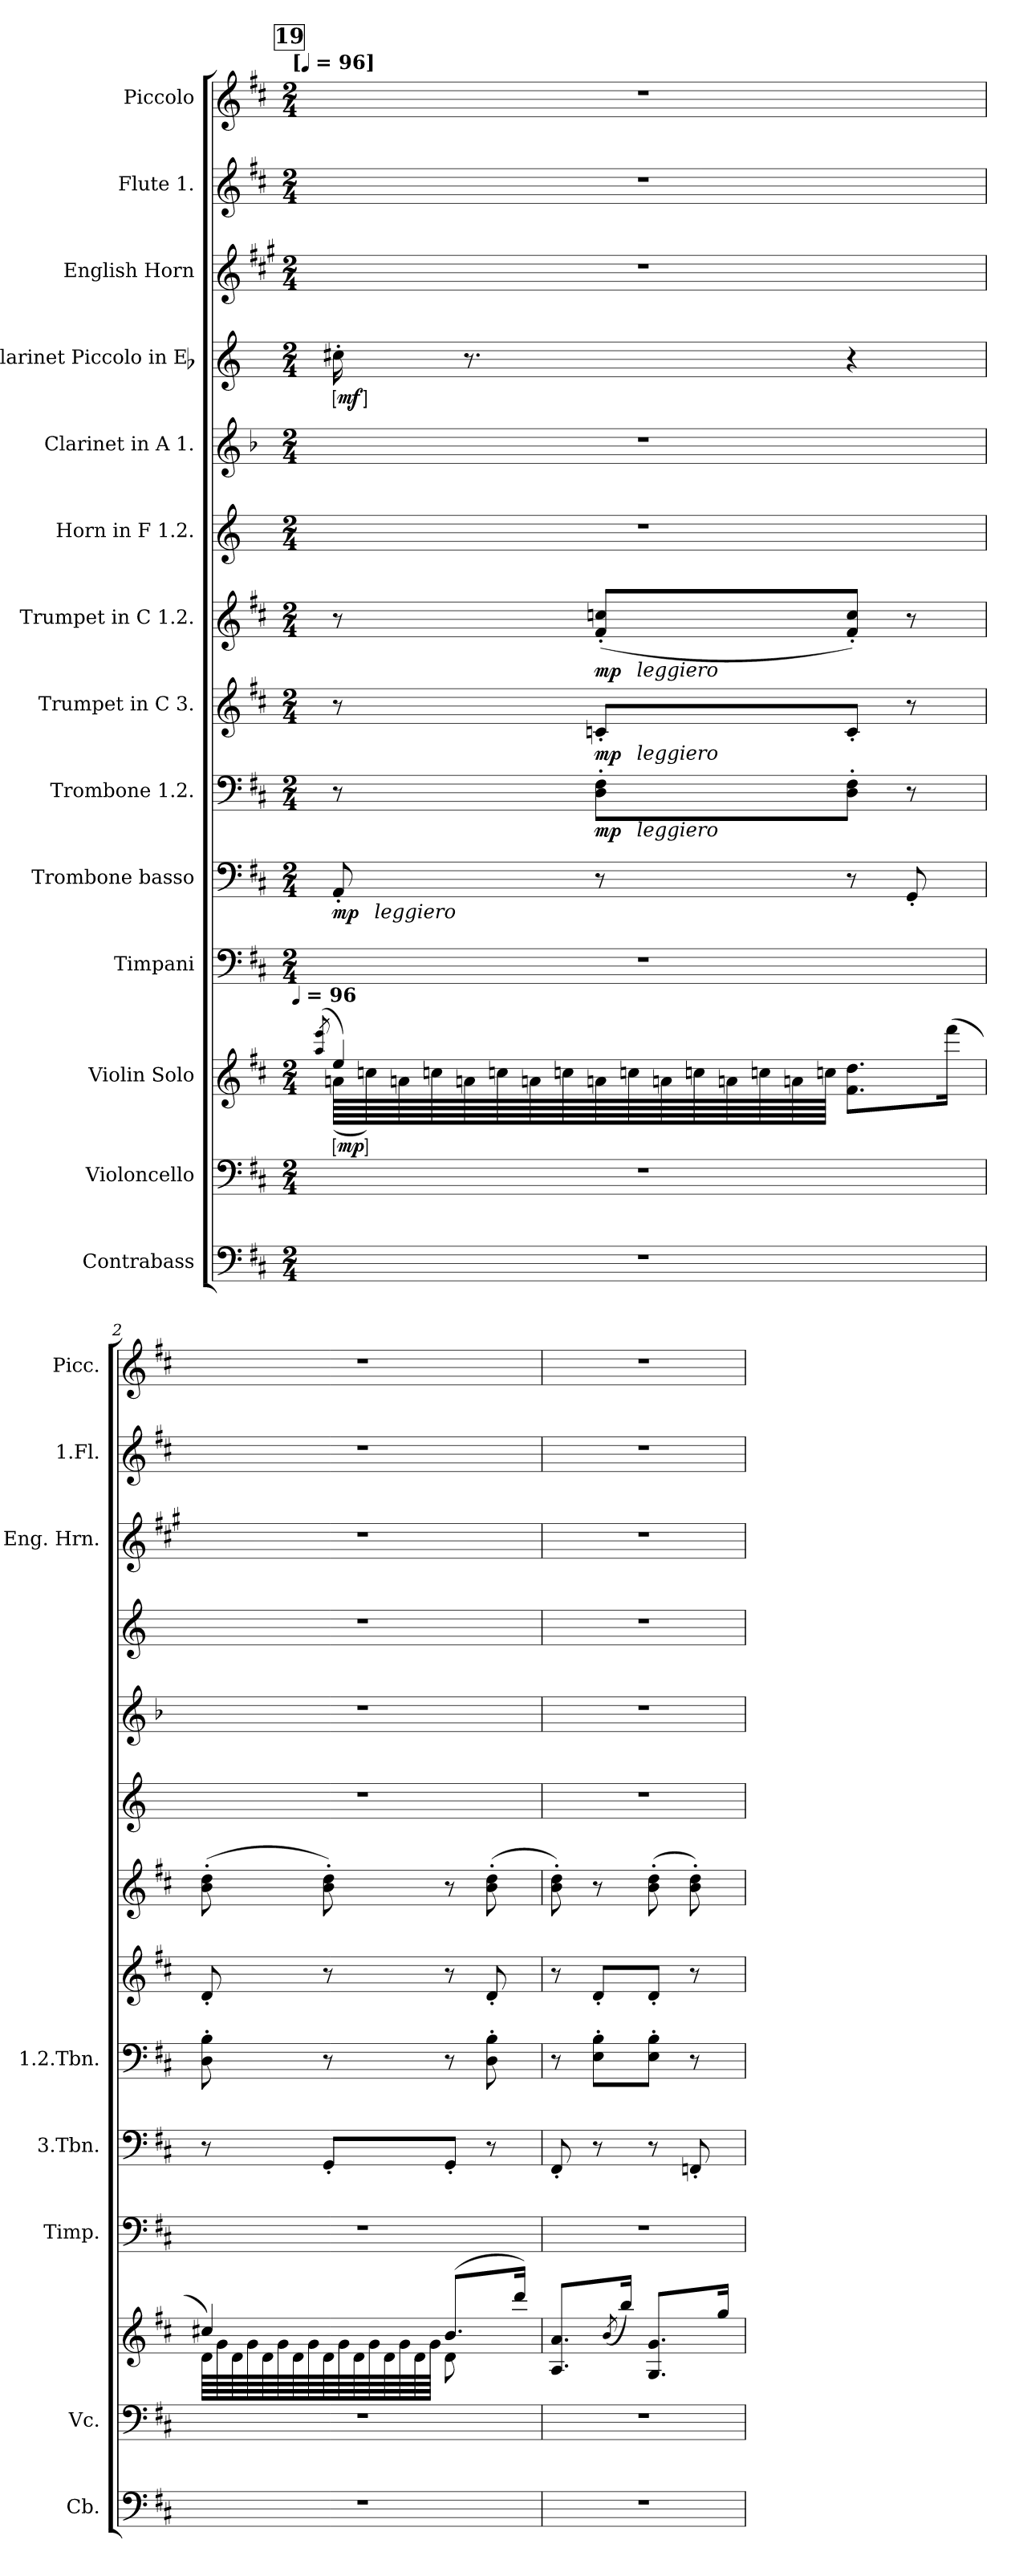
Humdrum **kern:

**kern	**kern	**kern	**dynam	**kern	**kern	**dynam	**kern	**dynam	**kern	**dynam	**kern	**dynam	**kern	**kern	**kern	**dynam	**kern	**kern	**kern
*part14	*part13	*part12	*part12	*part11	*part10	*part10	*part9	*part9	*part8	*part8	*part7	*part7	*part6	*part5	*part4	*part4	*part3	*part2	*part1
*staff14	*staff13	*staff12	*staff12	*staff11	*staff10	*staff10	*staff9	*staff9	*staff8	*staff8	*staff7	*staff7	*staff6	*staff5	*staff4	*staff4	*staff3	*staff2	*staff1
*I"Contrabass	*I"Violoncello	*I"Violin Solo	*	*I"Timpani	*I"Trombone basso	*	*I"Trombone 1.2.	*	*I"Trumpet in C 3.	*	*I"Trumpet in C 1.2.	*	*I"Horn in F 1.2.	*I"Clarinet in A 1.	*I"Clarinet Piccolo in Eb	*	*I"English Horn	*I"Flute 1.	*I"Piccolo
*I'Cb.	*I'Vc.	*	*	*I'Timp.	*I'3.Tbn.	*	*I'1.2.Tbn.	*	*	*	*	*	*	*	*	*	*I'Eng. Hrn.	*I'1.Fl.	*I'Picc.
*clefF4	*clefF4	*clefG2	*	*clefF4	*clefF4	*	*clefF4	*	*clefG2	*	*clefG2	*	*clefG2	*clefG2	*clefG2	*	*clefG2	*clefG2	*clefG2
*ITrd7c12	*	*	*	*	*	*	*	*	*	*	*	*	*ITrd4c7	*ITrd2c3	*ITrd-2c-3	*	*ITrd4c7	*	*
*k[f#c#]	*k[f#c#]	*k[f#c#]	*	*k[f#c#]	*k[f#c#]	*	*k[f#c#]	*	*k[f#c#]	*	*k[f#c#]	*	*k[b-]	*k[f#c#]	*k[b-e-a-]	*	*k[f#c#]	*k[f#c#]	*k[f#c#]
*D:	*D:	*D:	*	*D:	*D:	*	*D:	*	*D:	*	*D:	*	*F:	*D:	*	*	*D:	*D:	*D:
!!LO:TX:omd:t=[[quarter] = 96]
*M2/4	*M2/4	*M2/4	*	*M2/4	*M2/4	*	*M2/4	*	*M2/4	*	*M2/4	*	*M2/4	*M2/4	*M2/4	*	*M2/4	*M2/4	*M2/4
*MM96	*MM96	*MM96	*	*MM96	*MM96	*	*MM96	*	*MM96	*	*MM96	*	*MM96	*MM96	*MM96	*	*MM96	*MM96	*MM96
!!LO:REH:place=s1:t=19
=1	=1	=1	=1	=1	=1	=1	=1	=1	=1	=1	=1	=1	=1	=1	=1	=1	=1	=1	=1
!	!	!LO:TX:t=[quarter] = 96	!	!	!	!	!	!	!	!	!	!	!	!	!	!	!	!	!
.	.	(<8qaa/ 8qeee/	.	.	.	.	.	.	.	.	.	.	.	.	.	.	.	.	.
*	*	*^	*	*	*	*	*	*	*	*	*	*	*	*	*	*	*	*	*
!	!	!	!	!LO:DY:ed=brack	!	!	!LO:DY:t=%s leggiero	!	!	!	!	!	!	!	!	!	!LO:DY:ed=brack	!	!	!
*	*	*tremolo	*	*	*	*	*	*	*	*	*	*	*	*	*	*	*	*	*	*
2r	2r	4ee)	(64anLLLL	mp	2r	8AA'	mp	8r	.	8r	.	8r	.	2r	2r	16een'	mf	2r	2r	2r
.	.	.	64ccn)	.	.	.	.	.	.	.	.	.	.	.	.	.	.	.	.	.
.	.	.	64an	.	.	.	.	.	.	.	.	.	.	.	.	.	.	.	.	.
.	.	.	64ccn)	.	.	.	.	.	.	.	.	.	.	.	.	.	.	.	.	.
.	.	.	64an	.	.	.	.	.	.	.	.	.	.	.	.	8.r	.	.	.	.
.	.	.	64ccn)	.	.	.	.	.	.	.	.	.	.	.	.	.	.	.	.	.
.	.	.	64an	.	.	.	.	.	.	.	.	.	.	.	.	.	.	.	.	.
.	.	.	64ccn)	.	.	.	.	.	.	.	.	.	.	.	.	.	.	.	.	.
!	!	!	!	!	!	!	!	!	!LO:DY:t=%s leggiero	!	!LO:DY:t=%s leggiero	!	!LO:DY:t=%s leggiero	!	!	!	!	!	!	!
.	.	.	64an	.	.	8r	.	8D' 8F#'L	mp	8cn'L	mp	(8f#' 8ccn'L	mp	.	.	.	.	.	.	.
.	.	.	64ccn)	.	.	.	.	.	.	.	.	.	.	.	.	.	.	.	.	.
.	.	.	64an	.	.	.	.	.	.	.	.	.	.	.	.	.	.	.	.	.
.	.	.	64ccn)	.	.	.	.	.	.	.	.	.	.	.	.	.	.	.	.	.
.	.	.	64an	.	.	.	.	.	.	.	.	.	.	.	.	.	.	.	.	.
.	.	.	64ccn)	.	.	.	.	.	.	.	.	.	.	.	.	.	.	.	.	.
.	.	.	64an	.	.	.	.	.	.	.	.	.	.	.	.	.	.	.	.	.
.	.	.	64ccn)JJJJ	.	.	.	.	.	.	.	.	.	.	.	.	.	.	.	.	.
*	*	*Xtremolo	*	*	*	*	*	*	*	*	*	*	*	*	*	*	*	*	*	*
.	.	8.f# 8.ddL	4ryy	.	.	8r	.	8D' 8F#'J	.	8c'J	.	8f#' 8cc'J)	.	.	.	4r	.	.	.	.
.	.	.	.	.	.	.	.	.	.	.	.	.	.	.	.	.	.	.	.	.
.	.	.	.	.	.	.	.	.	.	.	.	.	.	.	.	.	.	.	.	.
.	.	.	.	.	.	.	.	.	.	.	.	.	.	.	.	.	.	.	.	.
.	.	.	.	.	.	.	.	.	.	.	.	.	.	.	.	.	.	.	.	.
.	.	.	.	.	.	.	.	.	.	.	.	.	.	.	.	.	.	.	.	.
.	.	.	.	.	.	.	.	.	.	.	.	.	.	.	.	.	.	.	.	.
.	.	.	.	.	.	.	.	.	.	.	.	.	.	.	.	.	.	.	.	.
.	.	.	.	.	.	8GG'	.	8r	.	8r	.	8r	.	.	.	.	.	.	.	.
.	.	(16fff#Jk	.	.	.	.	.	.	.	.	.	.	.	.	.	.	.	.	.	.
=2	=2	=2	=2	=2	=2	=2	=2	=2	=2	=2	=2	=2	=2	=2	=2	=2	=2	=2	=2	=2
*	*	*tremolo	*	*	*	*	*	*	*	*	*	*	*	*	*	*	*	*	*	*
2r	2r	4cc#X)	64dLLLL	.	2r	8r	.	8D' 8B'	.	8d'	.	(8b' 8dd'	.	2r	2r	2r	.	2r	2r	2r
.	.	.	64g	.	.	.	.	.	.	.	.	.	.	.	.	.	.	.	.	.
.	.	.	64d	.	.	.	.	.	.	.	.	.	.	.	.	.	.	.	.	.
.	.	.	64g	.	.	.	.	.	.	.	.	.	.	.	.	.	.	.	.	.
.	.	.	64d	.	.	.	.	.	.	.	.	.	.	.	.	.	.	.	.	.
.	.	.	64g	.	.	.	.	.	.	.	.	.	.	.	.	.	.	.	.	.
.	.	.	64d	.	.	.	.	.	.	.	.	.	.	.	.	.	.	.	.	.
.	.	.	64g	.	.	.	.	.	.	.	.	.	.	.	.	.	.	.	.	.
.	.	.	64d	.	.	8GG'L	.	8r	.	8r	.	8b' 8dd')	.	.	.	.	.	.	.	.
.	.	.	64g	.	.	.	.	.	.	.	.	.	.	.	.	.	.	.	.	.
.	.	.	64d	.	.	.	.	.	.	.	.	.	.	.	.	.	.	.	.	.
.	.	.	64g	.	.	.	.	.	.	.	.	.	.	.	.	.	.	.	.	.
.	.	.	64d	.	.	.	.	.	.	.	.	.	.	.	.	.	.	.	.	.
.	.	.	64g	.	.	.	.	.	.	.	.	.	.	.	.	.	.	.	.	.
.	.	.	64d	.	.	.	.	.	.	.	.	.	.	.	.	.	.	.	.	.
.	.	.	64gJJJJ	.	.	.	.	.	.	.	.	.	.	.	.	.	.	.	.	.
*	*	*Xtremolo	*	*	*	*	*	*	*	*	*	*	*	*	*	*	*	*	*	*
.	.	(8.bL	8d	.	.	8GG'J	.	8r	.	8r	.	8r	.	.	.	.	.	.	.	.
.	.	.	.	.	.	.	.	.	.	.	.	.	.	.	.	.	.	.	.	.
.	.	.	.	.	.	.	.	.	.	.	.	.	.	.	.	.	.	.	.	.
.	.	.	.	.	.	.	.	.	.	.	.	.	.	.	.	.	.	.	.	.
.	.	.	.	.	.	.	.	.	.	.	.	.	.	.	.	.	.	.	.	.
.	.	.	.	.	.	.	.	.	.	.	.	.	.	.	.	.	.	.	.	.
.	.	.	.	.	.	.	.	.	.	.	.	.	.	.	.	.	.	.	.	.
.	.	.	.	.	.	.	.	.	.	.	.	.	.	.	.	.	.	.	.	.
.	.	.	8ryy	.	.	8r	.	8D' 8B'	.	8d'	.	(8b' 8dd'	.	.	.	.	.	.	.	.
.	.	16dddJk)	.	.	.	.	.	.	.	.	.	.	.	.	.	.	.	.	.	.
*	*	*v	*v	*	*	*	*	*	*	*	*	*	*	*	*	*	*	*	*	*
=3	=3	=3	=3	=3	=3	=3	=3	=3	=3	=3	=3	=3	=3	=3	=3	=3	=3	=3	=3
2r	2r	8.A 8.aL	.	2r	8FF#'	.	8r	.	8r	.	8b' 8dd')	.	2r	2r	2r	.	2r	2r	2r
.	.	.	.	.	8r	.	8E' 8B'L	.	8d'L	.	8r	.	.	.	.	.	.	.	.
.	.	(<8qb/	.	.	.	.	.	.	.	.	.	.	.	.	.	.	.	.	.
.	.	16bbJk)	.	.	.	.	.	.	.	.	.	.	.	.	.	.	.	.	.
.	.	8.G 8.gL	.	.	8r	.	8E' 8B'J	.	8d'J	.	(8b' 8dd'	.	.	.	.	.	.	.	.
.	.	.	.	.	8FFn'	.	8r	.	8r	.	8b' 8dd')	.	.	.	.	.	.	.	.
.	.	16ggJk	.	.	.	.	.	.	.	.	.	.	.	.	.	.	.	.	.
=	=	=	=	=	=	=	=	=	=	=	=	=	=	=	=	=	=	=	=
*-	*-	*-	*-	*-	*-	*-	*-	*-	*-	*-	*-	*-	*-	*-	*-	*-	*-	*-	*-
